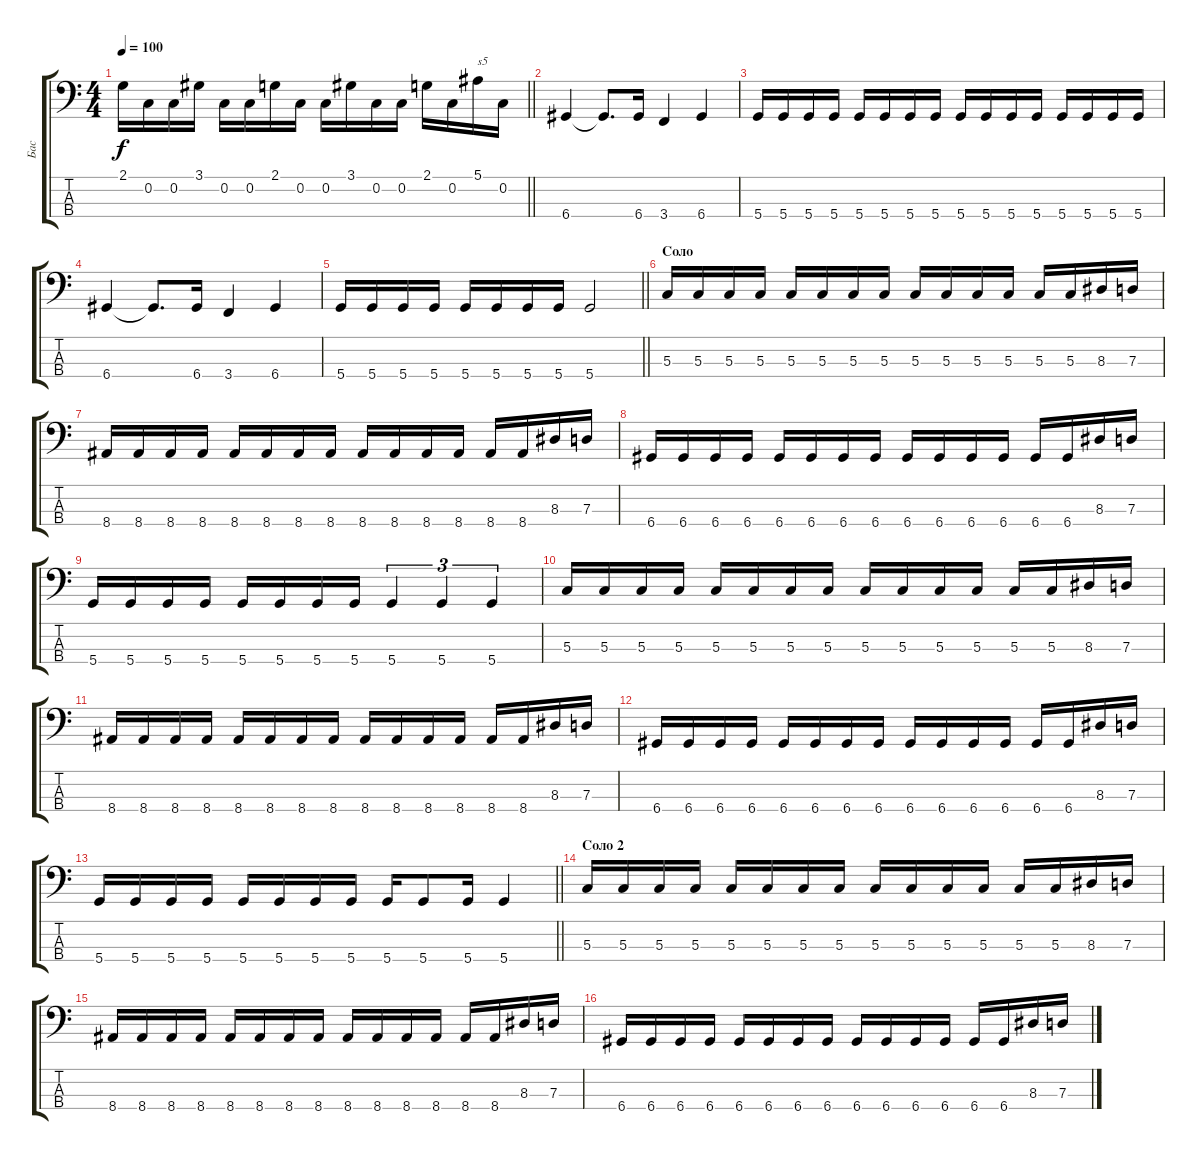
\track ("Бас" "Бас") {instrument electricbassfinger}
\staff {score tabs}
\tuning (F2 C2 G1 D1) {hide}
\ts (4 4)
\tempo 100
\clef f4
\barLineRight lightlight
\ks c
2.1.16{dy f} 0.2.16 0.2.16 3.1.16 0.2.16 0.2.16 2.1.16 0.2.16 0.2.16 3.1.16 0.2.16 0.2.16 2.1.16 0.2.16 5.1.16{txt "s5"} 0.2.16 |
6.4.4 6.4{t}.8{d} 6.4.16 3.4.4 6.4.4 |
5.4.16 5.4.16 5.4.16 5.4.16 5.4.16 5.4.16 5.4.16 5.4.16 5.4.16 5.4.16 5.4.16 5.4.16 5.4.16 5.4.16 5.4.16 5.4.16 |
6.4.4 6.4{t}.8{d} 6.4.16 3.4.4 6.4.4 |
\barLineRight lightlight
5.4.16 5.4.16 5.4.16 5.4.16 5.4.16 5.4.16 5.4.16 5.4.16 5.4.2 |
\section ("" "Соло")
5.3.16 5.3.16 5.3.16 5.3.16 5.3.16 5.3.16 5.3.16 5.3.16 5.3.16 5.3.16 5.3.16 5.3.16 5.3.16 5.3.16 8.3.16 7.3.16 |
8.4.16 8.4.16 8.4.16 8.4.16 8.4.16 8.4.16 8.4.16 8.4.16 8.4.16 8.4.16 8.4.16 8.4.16 8.4.16 8.4.16 8.3.16 7.3.16 |
6.4.16 6.4.16 6.4.16 6.4.16 6.4.16 6.4.16 6.4.16 6.4.16 6.4.16 6.4.16 6.4.16 6.4.16 6.4.16 6.4.16 8.3.16 7.3.16 |
5.4.16 5.4.16 5.4.16 5.4.16 5.4.16 5.4.16 5.4.16 5.4.16 5.4.4{tu (3 2)} 5.4.4{tu (3 2)} 5.4.4{tu (3 2)} |
5.3.16 5.3.16 5.3.16 5.3.16 5.3.16 5.3.16 5.3.16 5.3.16 5.3.16 5.3.16 5.3.16 5.3.16 5.3.16 5.3.16 8.3.16 7.3.16 |
8.4.16 8.4.16 8.4.16 8.4.16 8.4.16 8.4.16 8.4.16 8.4.16 8.4.16 8.4.16 8.4.16 8.4.16 8.4.16 8.4.16 8.3.16 7.3.16 |
6.4.16 6.4.16 6.4.16 6.4.16 6.4.16 6.4.16 6.4.16 6.4.16 6.4.16 6.4.16 6.4.16 6.4.16 6.4.16 6.4.16 8.3.16 7.3.16 |
\barLineRight lightlight
5.4.16 5.4.16 5.4.16 5.4.16 5.4.16 5.4.16 5.4.16 5.4.16 5.4.16 5.4.8 5.4.16 5.4.4 |
\section ("" "Соло 2")
5.3.16 5.3.16 5.3.16 5.3.16 5.3.16 5.3.16 5.3.16 5.3.16 5.3.16 5.3.16 5.3.16 5.3.16 5.3.16 5.3.16 8.3.16 7.3.16 |
8.4.16 8.4.16 8.4.16 8.4.16 8.4.16 8.4.16 8.4.16 8.4.16 8.4.16 8.4.16 8.4.16 8.4.16 8.4.16 8.4.16 8.3.16 7.3.16 |
6.4.16 6.4.16 6.4.16 6.4.16 6.4.16 6.4.16 6.4.16 6.4.16 6.4.16 6.4.16 6.4.16 6.4.16 6.4.16 6.4.16 8.3.16 7.3.16
